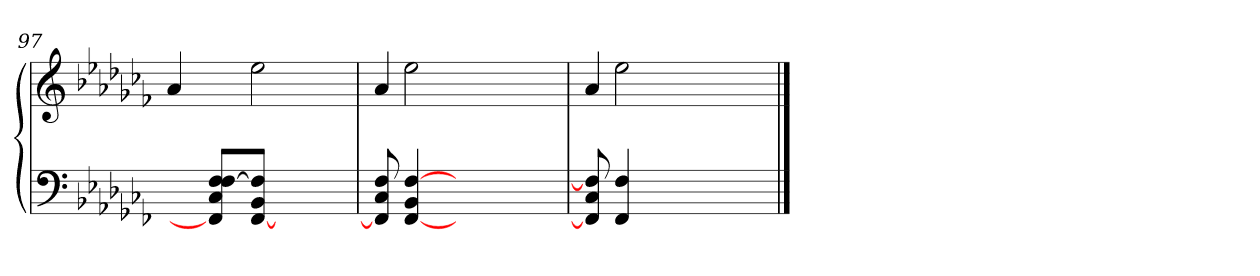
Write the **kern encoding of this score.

**kern	**kern
*part1	*part1
*staff2	*staff1
*clefF4	*clefG2
*k[b-e-a-d-g-c-f-]	*k[b-e-a-d-g-c-f-]
=97	=97
*^	*^
4ryy	4.ryy	4a-/	4.ryy
8FF-/] 8C-/ 8F-/ [8F-/L	.	4ryy	.
[8FF-/ 8BB-/ 8F-/]J	2ryy	.	2ee-\
2ryy	.	2ryy	.
.	8ryy	.	8ryy
=98	=98	=98	=98
*	*	*	*^
8FF-/] 8C-/ 8F-/	4ryy	4.ryy	4a-/	8ryy
[4FF-/ 4BB-/ [4F-/	.	.	.	2ee-\
.	2.ryy	.	2.ryy	.
2ryy	.	2ryy	.	.
.	.	.	.	4.ryy
8ryy	.	8ryy	.	.
=99	=99	=99	=99	=99
8FF-/] 8C-/ 8F-/]	4ryy	4.ryy	4a-/	8ryy
4FF-/ 4F-/	.	.	.	2ee-\
.	2.ryy	.	2.ryy	.
2ryy	.	2ryy	.	.
.	.	.	.	4.ryy
8ryy	.	8ryy	.	.
*v	*v	*	*	*
*	*v	*v	*v
==	==
*-	*-
